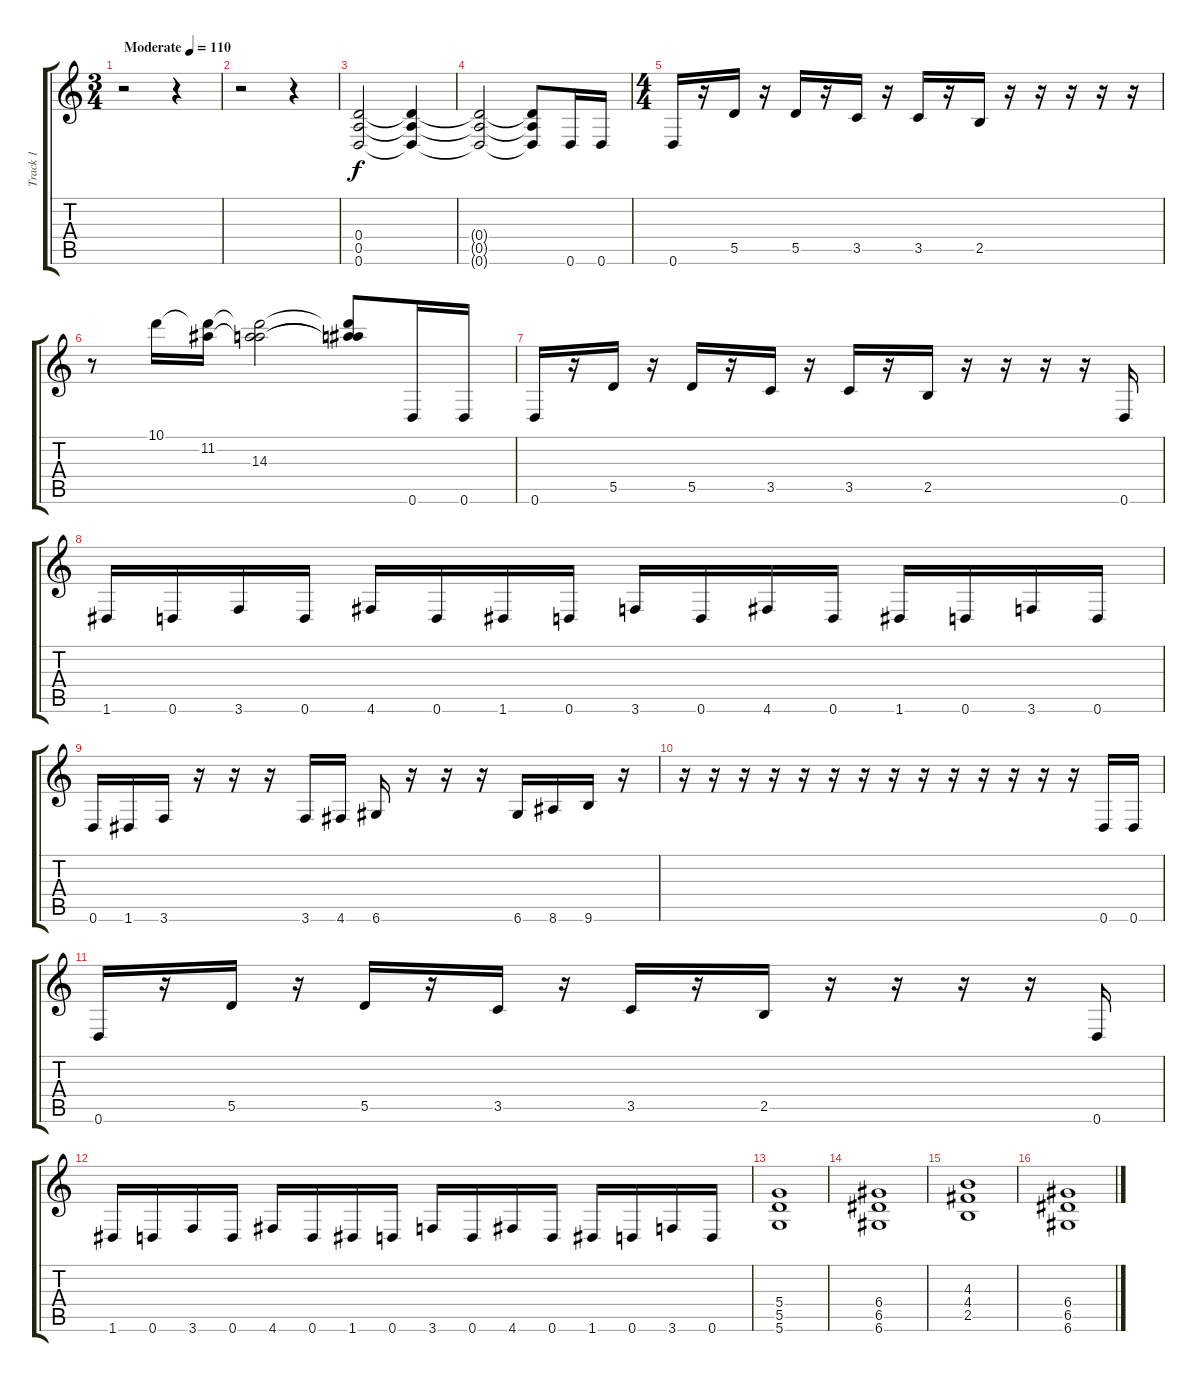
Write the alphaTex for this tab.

\track ("Track 1" "Track 1") {instrument distortionguitar}
\staff {score tabs}
\tuning (E4 B3 G3 D3 A2 D2) {hide}
\ts (3 4)
\tempo (110 "Moderate")
\clef g2
\ks c
r.2{dy f instrument distortionguitar} r.4 |
r.2 r.4 |
(0.4 0.5 0.6).2 (0.4{t} 0.5{t} 0.6{t}).4 |
(0.4{t} 0.5{t} 0.6{t}).2 (0.4{t} 0.5{t} 0.6{t}).8 0.6.16 0.6.16 |
\ts (4 4)
\section ("" "")
0.6.16 r.16 5.5.16 r.16 5.5.16 r.16 3.5.16 r.16 3.5.16 r.16 2.5.16 r.16 r.16 r.16 r.16 r.16 |
r.8 10.1.16 (10.1{t} 11.2).16 (10.1{t} 11.2{t} 14.3).2 (10.1{t} 11.2{t} 14.3{t}).8 0.6.16 0.6.16 |
0.6.16 r.16 5.5.16 r.16 5.5.16 r.16 3.5.16 r.16 3.5.16 r.16 2.5.16 r.16 r.16 r.16 r.16 0.6.16 |
1.6.16 0.6.16 3.6.16 0.6.16 4.6.16 0.6.16 1.6.16 0.6.16 3.6.16 0.6.16 4.6.16 0.6.16 1.6.16 0.6.16 3.6.16 0.6.16 |
0.6.16 1.6.16 3.6.16 r.16 r.16 r.16 3.6.16 4.6.16 6.6.16 r.16 r.16 r.16 6.6.16 8.6.16 9.6.16 r.16 |
r.16 r.16 r.16 r.16 r.16 r.16 r.16 r.16 r.16 r.16 r.16 r.16 r.16 r.16 0.6.16 0.6.16 |
0.6.16 r.16 5.5.16 r.16 5.5.16 r.16 3.5.16 r.16 3.5.16 r.16 2.5.16 r.16 r.16 r.16 r.16 0.6.16 |
1.6.16 0.6.16 3.6.16 0.6.16 4.6.16 0.6.16 1.6.16 0.6.16 3.6.16 0.6.16 4.6.16 0.6.16 1.6.16 0.6.16 3.6.16 0.6.16 |
(5.4 5.5 5.6).1 |
(6.4 6.5 6.6).1 |
(4.3 4.4 2.5).1 |
(6.4 6.5 6.6).1
